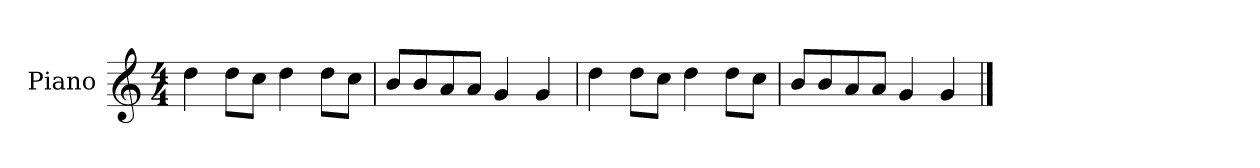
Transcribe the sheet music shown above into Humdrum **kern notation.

**kern
*part1
*staff1
*I"Piano
*I'P-no
*clefG2
*k[]
*M4/4
*MM90
=1
4dd\
8dd\L
8cc\J
4dd\
8dd\L
8cc\J
=2
8b/L
8b/
8a/
8a/J
4g/
4g/
=3
4dd\
8dd\L
8cc\J
4dd\
8dd\L
8cc\J
=4
8b/L
8b/
8a/
8a/J
4g/
4g/
==
*-
